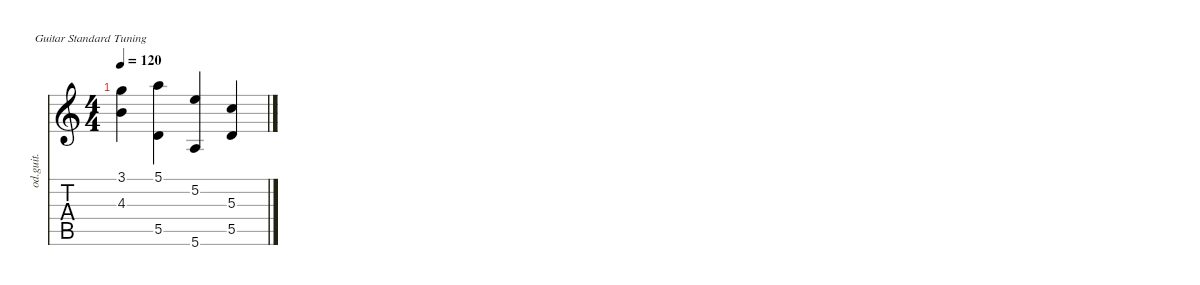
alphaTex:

\defaultSystemsLayout 4
\hideDynamics
\bracketExtendMode nobrackets
\otherSystemsTrackNameOrientation horizontal
\track ("Overdriven Guitar" "od.guit.") {instrument overdrivenguitar}
\staff {score tabs}
\tuning (E4 B3 G3 D3 A2 E2)
\ts (4 4)
\tempo 120
\clef g2
\ks c
(3.1 4.3).4{dy mf instrument overdrivenguitar beam Down} (5.1 5.5).4{beam Down} (5.2 5.6).4{beam Up} (5.3 5.5).4{beam Up}
